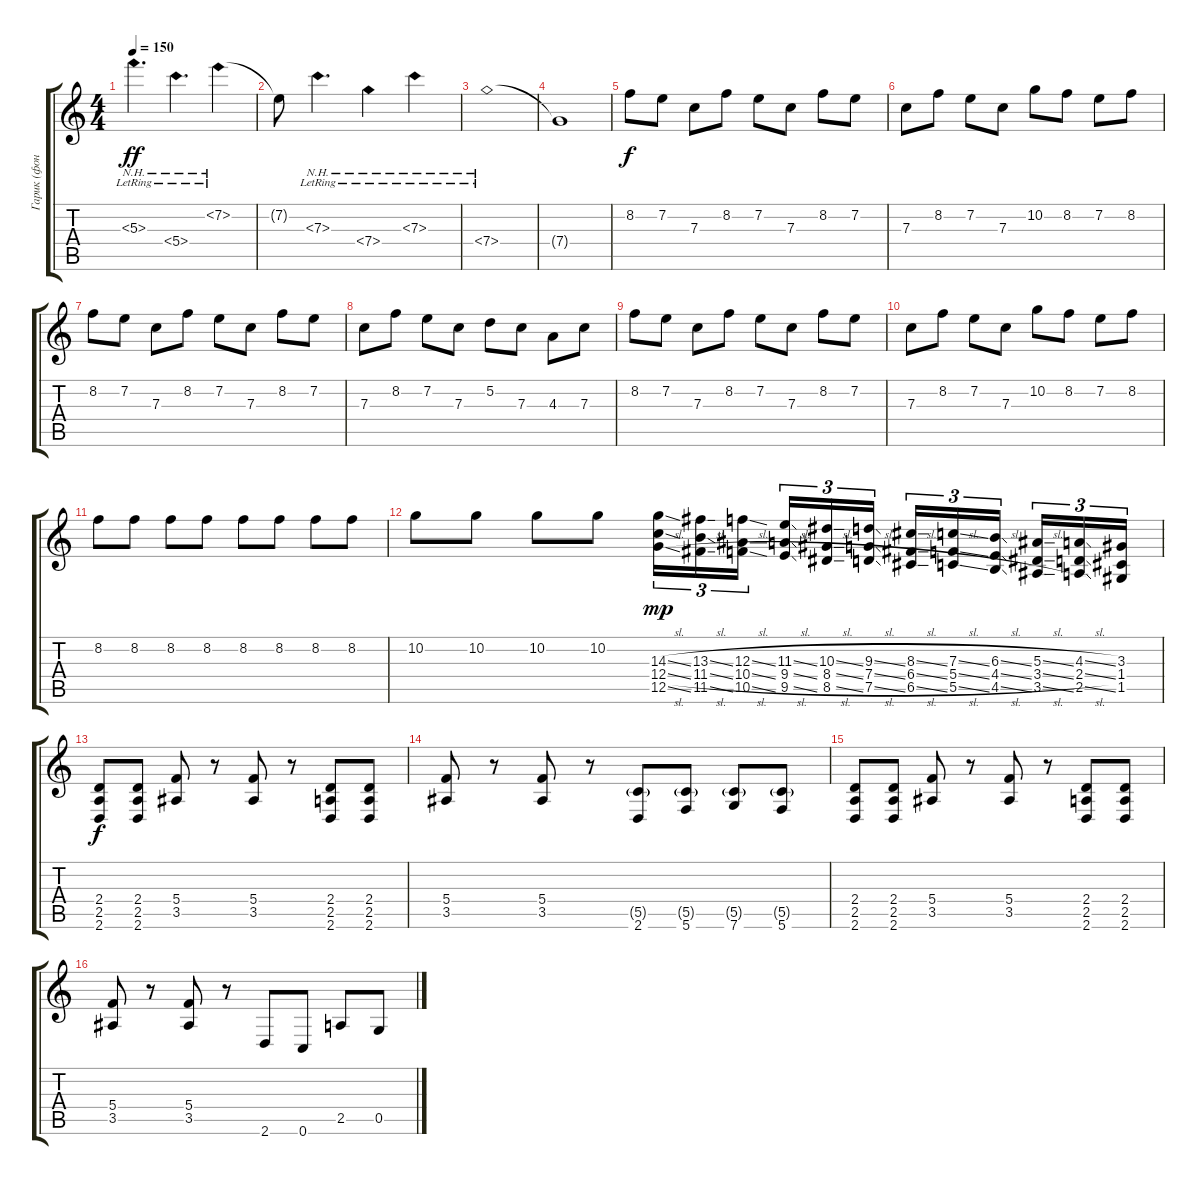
\track ("Гарик (фон)" "Гарик (фон") {solo instrument electricguitarjazz}
\staff {score tabs}
\tuning (D4 A3 F3 C3 G2 C2) {hide}
\ts (4 4)
\tempo 150
\clef g2
\ks c
5.3{nh lr}.4{d dy ff} 5.4{nh lr}.4{d} 7.2{nh lr}.4 |
7.2{t}.8 7.3{nh lr}.4{d} 7.4{nh lr}.4 7.3{nh lr}.4 |
7.4{nh lr}.1 |
7.4{t}.1 |
8.2.8{dy f volume 15 balance 0} 7.2.8 7.3.8 8.2.8 7.2.8 7.3.8 8.2.8 7.2.8 |
7.3.8 8.2.8 7.2.8 7.3.8 10.2.8 8.2.8 7.2.8 8.2.8 |
8.2.8 7.2.8 7.3.8 8.2.8 7.2.8 7.3.8 8.2.8 7.2.8 |
7.3.8 8.2.8 7.2.8 7.3.8 5.2.8 7.3.8 4.3.8 7.3.8 |
8.2.8 7.2.8 7.3.8 8.2.8 7.2.8 7.3.8 8.2.8 7.2.8 |
7.3.8 8.2.8 7.2.8 7.3.8 10.2.8 8.2.8 7.2.8 8.2.8 |
8.2.8 8.2.8 8.2.8 8.2.8 8.2.8 8.2.8 8.2.8 8.2.8 |
10.2.8 10.2.8 10.2.8 10.2.8 (14.3{sl} 12.4{sl} 12.5{sl}).16{tu (3 2) dy mp instrument distortionguitar} (13.3{sl} 11.4{sl} 11.5{sl}).16{tu (3 2)} (12.3{sl} 10.4{sl} 10.5{sl}).16{tu (3 2) beam splitsecondary} (11.3{sl} 9.4{sl} 9.5{sl}).16{tu (3 2)} (10.3{sl} 8.4{sl} 8.5{sl}).16{tu (3 2)} (9.3{sl} 7.4{sl} 7.5{sl}).16{tu (3 2)} (8.3{sl} 6.4{sl} 6.5{sl}).16{tu (3 2)} (7.3{sl} 5.4{sl} 5.5{sl}).16{tu (3 2)} (6.3{sl} 4.4{sl} 4.5{sl}).16{tu (3 2) beam splitsecondary} (5.3{sl} 3.4{sl} 3.5{sl}).16{tu (3 2)} (4.3{sl} 2.4{sl} 2.5{sl}).16{tu (3 2)} (3.3 1.4 1.5).16{tu (3 2)} |
(2.4 2.5 2.6).8{dy f} (2.4 2.5 2.6).8 (5.4 3.5).8 r.8 (5.4 3.5).8 r.8 (2.4 2.5 2.6).8 (2.4 2.5 2.6).8 |
(5.4 3.5).8 r.8 (5.4 3.5).8 r.8 (5.5{g} 2.6).8 (5.5{g} 5.6).8 (5.5{g} 7.6).8 (5.5{g} 5.6).8 |
(2.4 2.5 2.6).8 (2.4 2.5 2.6).8 (5.4 3.5).8 r.8 (5.4 3.5).8 r.8 (2.4 2.5 2.6).8 (2.4 2.5 2.6).8 |
(5.4 3.5).8 r.8 (5.4 3.5).8 r.8 2.6.8 0.6.8 2.5.8 0.5.8
